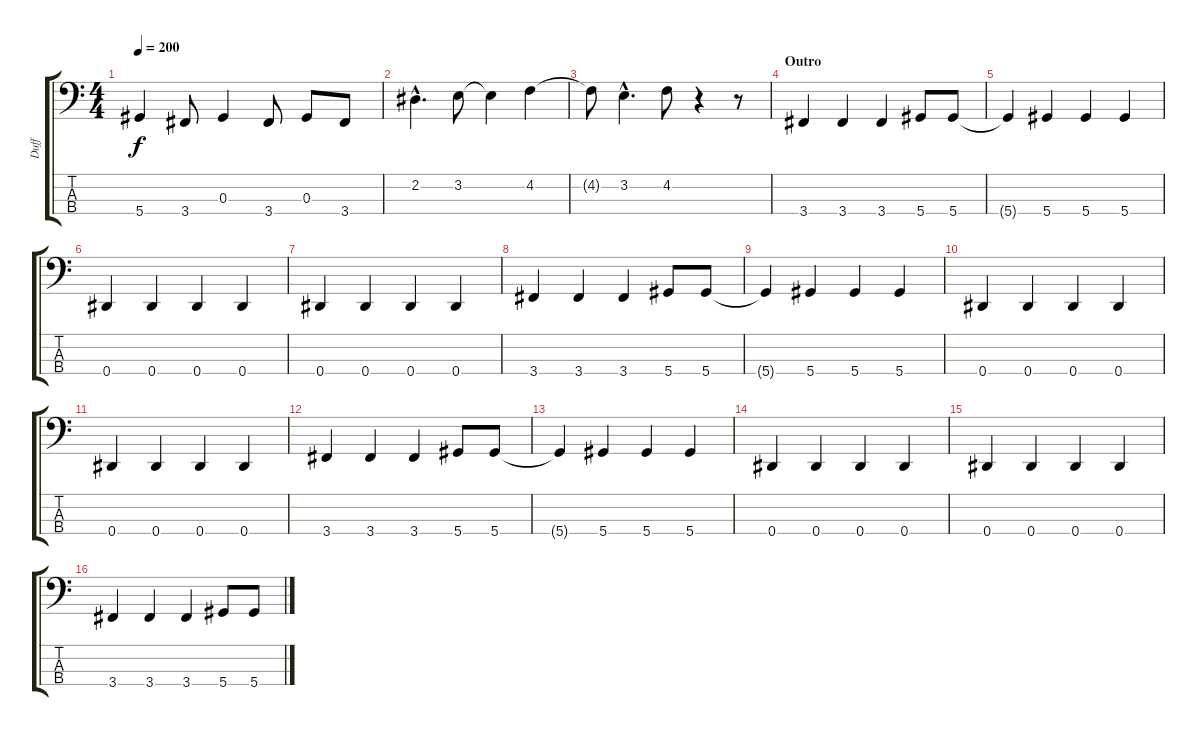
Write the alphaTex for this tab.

\track ("Duff" "Duff") {instrument electricbasspick}
\staff {score tabs}
\tuning (Gb2 Db2 Ab1 Eb1) {hide}
\ts (4 4)
\tempo 200
\clef f4
\ks c
5.4.4{dy f} 3.4.8 0.3.4 3.4.8 0.3.8 3.4.8 |
2.2{hac}.4{d} 3.2.8 3.2{t}.4 4.2.4 |
4.2{t}.8 3.2{hac}.4{d} 4.2.8 r.4 r.8 |
\section ("" "Outro")
3.4.4 3.4.4 3.4.4 5.4.8 5.4.8 |
5.4{t}.4 5.4.4 5.4.4 5.4.4 |
0.4.4 0.4.4 0.4.4 0.4.4 |
0.4.4 0.4.4 0.4.4 0.4.4 |
3.4.4 3.4.4 3.4.4 5.4.8 5.4.8 |
5.4{t}.4 5.4.4 5.4.4 5.4.4 |
0.4.4 0.4.4 0.4.4 0.4.4 |
0.4.4 0.4.4 0.4.4 0.4.4 |
3.4.4 3.4.4 3.4.4 5.4.8 5.4.8 |
5.4{t}.4 5.4.4 5.4.4 5.4.4 |
0.4.4 0.4.4 0.4.4 0.4.4 |
0.4.4 0.4.4 0.4.4 0.4.4 |
3.4.4 3.4.4 3.4.4 5.4.8 5.4.8
